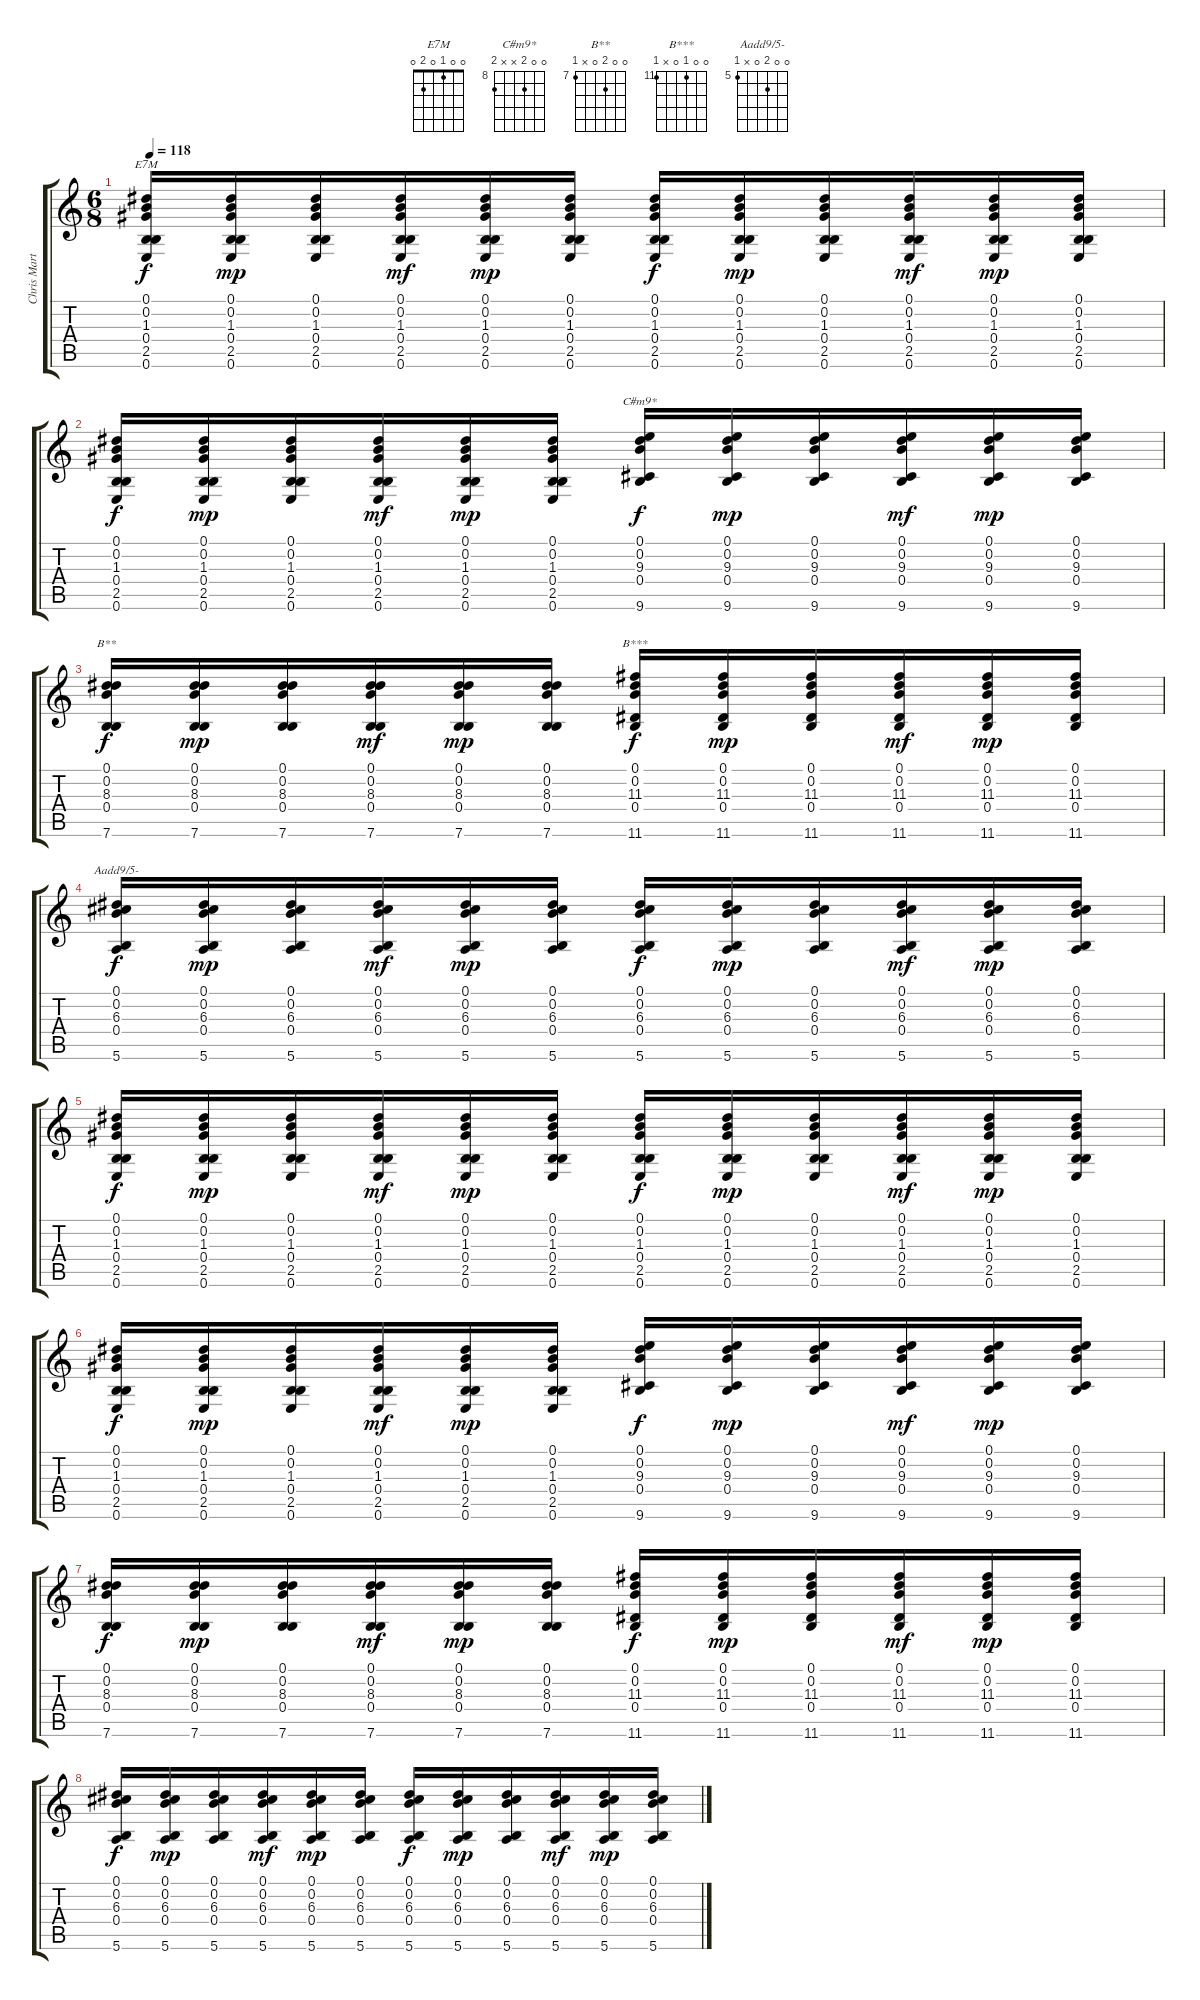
\track ("Chris Martin (violão folk)" "Chris Mart") {instrument acousticguitarsteel}
\staff {score tabs}
\tuning (Eb4 B3 G3 B2 A2 E2) {hide}
\chord ("E7M" 0 0 1 0 2 0)
\chord ("C#m9*" 0 0 9 x x 9) {firstfret 8}
\chord ("B**" 0 0 8 0 x 7) {firstfret 7}
\chord ("B***" 0 0 11 0 x 11) {firstfret 11}
\chord ("Aadd9/5-" 0 0 6 0 x 5) {firstfret 5}
\ts (6 8)
\tempo 118
\clef g2
\ks c
(0.1 0.2 1.3 0.4 2.5 0.6).16{ch "E7M" dy f} (0.1 0.2 1.3 0.4 2.5 0.6).16{dy mp} (0.1 0.2 1.3 0.4 2.5 0.6).16 (0.1 0.2 1.3 0.4 2.5 0.6).16{dy mf} (0.1 0.2 1.3 0.4 2.5 0.6).16{dy mp} (0.1 0.2 1.3 0.4 2.5 0.6).16 (0.1 0.2 1.3 0.4 2.5 0.6).16{dy f} (0.1 0.2 1.3 0.4 2.5 0.6).16{dy mp} (0.1 0.2 1.3 0.4 2.5 0.6).16 (0.1 0.2 1.3 0.4 2.5 0.6).16{dy mf} (0.1 0.2 1.3 0.4 2.5 0.6).16{dy mp} (0.1 0.2 1.3 0.4 2.5 0.6).16 |
(0.1 0.2 1.3 0.4 2.5 0.6).16{dy f} (0.1 0.2 1.3 0.4 2.5 0.6).16{dy mp} (0.1 0.2 1.3 0.4 2.5 0.6).16 (0.1 0.2 1.3 0.4 2.5 0.6).16{dy mf} (0.1 0.2 1.3 0.4 2.5 0.6).16{dy mp} (0.1 0.2 1.3 0.4 2.5 0.6).16 (0.1 0.2 9.3 0.4 9.6).16{ch "C#m9*" dy f} (0.1 0.2 9.3 0.4 9.6).16{dy mp} (0.1 0.2 9.3 0.4 9.6).16 (0.1 0.2 9.3 0.4 9.6).16{dy mf} (0.1 0.2 9.3 0.4 9.6).16{dy mp} (0.1 0.2 9.3 0.4 9.6).16 |
(0.1 0.2 8.3 0.4 7.6).16{ch "B**" dy f} (0.1 0.2 8.3 0.4 7.6).16{dy mp} (0.1 0.2 8.3 0.4 7.6).16 (0.1 0.2 8.3 0.4 7.6).16{dy mf} (0.1 0.2 8.3 0.4 7.6).16{dy mp} (0.1 0.2 8.3 0.4 7.6).16 (0.1 0.2 11.3 0.4 11.6).16{ch "B***" dy f} (0.1 0.2 11.3 0.4 11.6).16{dy mp} (0.1 0.2 11.3 0.4 11.6).16 (0.1 0.2 11.3 0.4 11.6).16{dy mf} (0.1 0.2 11.3 0.4 11.6).16{dy mp} (0.1 0.2 11.3 0.4 11.6).16 |
(0.1 0.2 6.3 0.4 5.6).16{ch "Aadd9/5-" dy f} (0.1 0.2 6.3 0.4 5.6).16{dy mp} (0.1 0.2 6.3 0.4 5.6).16 (0.1 0.2 6.3 0.4 5.6).16{dy mf} (0.1 0.2 6.3 0.4 5.6).16{dy mp} (0.1 0.2 6.3 0.4 5.6).16 (0.1 0.2 6.3 0.4 5.6).16{dy f} (0.1 0.2 6.3 0.4 5.6).16{dy mp} (0.1 0.2 6.3 0.4 5.6).16 (0.1 0.2 6.3 0.4 5.6).16{dy mf} (0.1 0.2 6.3 0.4 5.6).16{dy mp} (0.1 0.2 6.3 0.4 5.6).16 |
(0.1 0.2 1.3 0.4 2.5 0.6).16{dy f} (0.1 0.2 1.3 0.4 2.5 0.6).16{dy mp} (0.1 0.2 1.3 0.4 2.5 0.6).16 (0.1 0.2 1.3 0.4 2.5 0.6).16{dy mf} (0.1 0.2 1.3 0.4 2.5 0.6).16{dy mp} (0.1 0.2 1.3 0.4 2.5 0.6).16 (0.1 0.2 1.3 0.4 2.5 0.6).16{dy f} (0.1 0.2 1.3 0.4 2.5 0.6).16{dy mp} (0.1 0.2 1.3 0.4 2.5 0.6).16 (0.1 0.2 1.3 0.4 2.5 0.6).16{dy mf} (0.1 0.2 1.3 0.4 2.5 0.6).16{dy mp} (0.1 0.2 1.3 0.4 2.5 0.6).16 |
(0.1 0.2 1.3 0.4 2.5 0.6).16{dy f} (0.1 0.2 1.3 0.4 2.5 0.6).16{dy mp} (0.1 0.2 1.3 0.4 2.5 0.6).16 (0.1 0.2 1.3 0.4 2.5 0.6).16{dy mf} (0.1 0.2 1.3 0.4 2.5 0.6).16{dy mp} (0.1 0.2 1.3 0.4 2.5 0.6).16 (0.1 0.2 9.3 0.4 9.6).16{dy f} (0.1 0.2 9.3 0.4 9.6).16{dy mp} (0.1 0.2 9.3 0.4 9.6).16 (0.1 0.2 9.3 0.4 9.6).16{dy mf} (0.1 0.2 9.3 0.4 9.6).16{dy mp} (0.1 0.2 9.3 0.4 9.6).16 |
(0.1 0.2 8.3 0.4 7.6).16{dy f} (0.1 0.2 8.3 0.4 7.6).16{dy mp} (0.1 0.2 8.3 0.4 7.6).16 (0.1 0.2 8.3 0.4 7.6).16{dy mf} (0.1 0.2 8.3 0.4 7.6).16{dy mp} (0.1 0.2 8.3 0.4 7.6).16 (0.1 0.2 11.3 0.4 11.6).16{dy f} (0.1 0.2 11.3 0.4 11.6).16{dy mp} (0.1 0.2 11.3 0.4 11.6).16 (0.1 0.2 11.3 0.4 11.6).16{dy mf} (0.1 0.2 11.3 0.4 11.6).16{dy mp} (0.1 0.2 11.3 0.4 11.6).16 |
(0.1 0.2 6.3 0.4 5.6).16{dy f} (0.1 0.2 6.3 0.4 5.6).16{dy mp} (0.1 0.2 6.3 0.4 5.6).16 (0.1 0.2 6.3 0.4 5.6).16{dy mf} (0.1 0.2 6.3 0.4 5.6).16{dy mp} (0.1 0.2 6.3 0.4 5.6).16 (0.1 0.2 6.3 0.4 5.6).16{dy f} (0.1 0.2 6.3 0.4 5.6).16{dy mp} (0.1 0.2 6.3 0.4 5.6).16 (0.1 0.2 6.3 0.4 5.6).16{dy mf} (0.1 0.2 6.3 0.4 5.6).16{dy mp} (0.1 0.2 6.3 0.4 5.6).16
